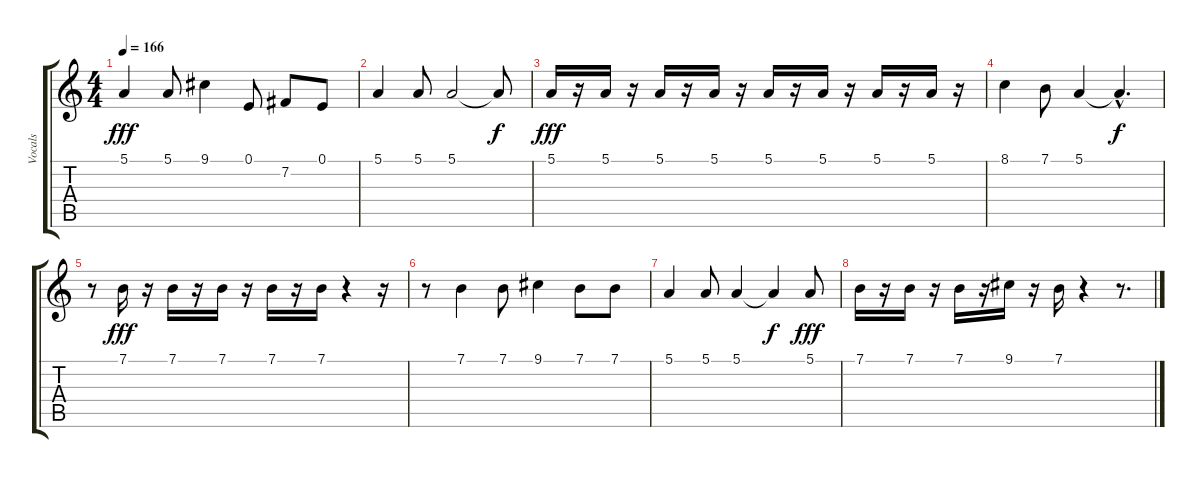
\track ("Vocals" "Vocals") {instrument baritonesax}
\staff {score tabs}
\tuning (E4 B3 G3 D3 A2 E2) {hide}
\ts (4 4)
\tempo 166
\clef g2
\ks c
5.1.4{dy fff} 5.1.8 9.1.4 0.1.8 7.2.8 0.1.8 |
5.1.4 5.1.8 5.1.2 5.1{t}.8{dy f} |
5.1.16{dy fff} r.16 5.1.16 r.16 5.1.16 r.16 5.1.16 r.16 5.1.16 r.16 5.1.16 r.16 5.1.16 r.16 5.1.16 r.16 |
8.1.4 7.1.8 5.1.4 5.1{hac t}.4{d dy f} |
r.8 7.1.16{dy fff} r.16 7.1.16 r.16 7.1.16 r.16 7.1.16 r.16 7.1.16 r.4 r.16 |
r.8 7.1.4 7.1.8 9.1.4 7.1.8 7.1.8 |
5.1.4 5.1.8 5.1.4 5.1{t}.4{dy f} 5.1.8{dy fff} |
7.1.16 r.16 7.1.16 r.16 7.1.16 r.16 9.1.16 r.16 7.1.16 r.4 r.8{d}
